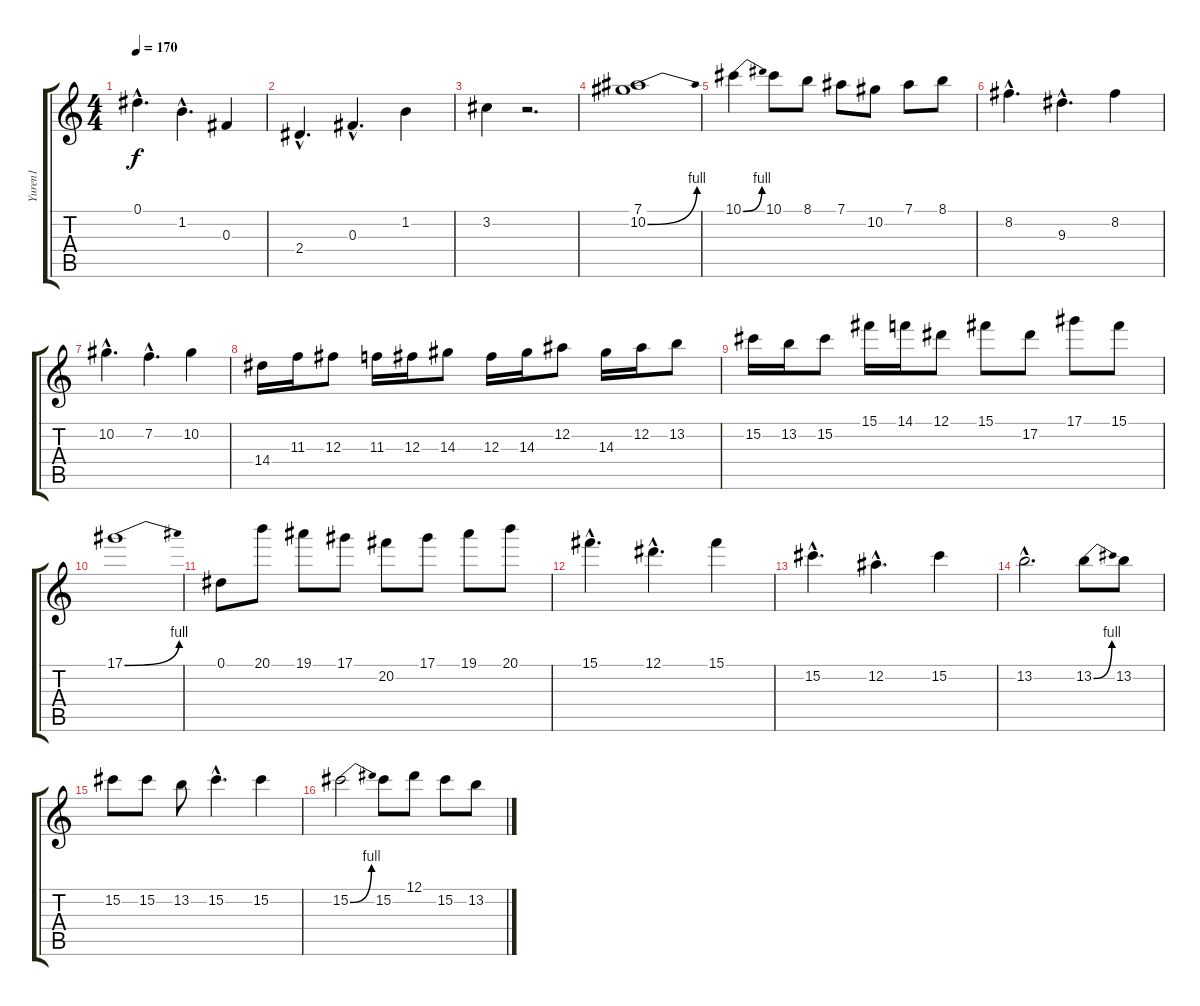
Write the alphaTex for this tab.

\track ("Yuren1" "Yuren1") {instrument distortionguitar}
\staff {score tabs}
\tuning (Eb4 Bb3 Gb3 Db3 Ab2 Eb2) {hide}
\ts (4 4)
\tempo 170
\clef g2
\ks c
0.1{hac}.4{d dy f} 1.2{hac}.4{d} 0.3.4 |
2.4{hac}.4{d} 0.3{hac}.4{d} 1.2.4 |
3.2.4 r.2{d} |
(7.1 10.2{be (bend 0 0 60 4)}).1 |
10.1{be (bend 0 0 60 4)}.4 10.1.8 8.1.8 7.1.8 10.2.8 7.1.8 8.1.8 |
8.2{hac}.4{d} 9.3{hac}.4{d} 8.2.4 |
10.2{hac}.4{d} 7.2{hac}.4{d} 10.2.4 |
14.4.16 11.3.16 12.3.8 11.3.16 12.3.16 14.3.8 12.3.16 14.3.16 12.2.8 14.3.16 12.2.16 13.2.8 |
15.2.16 13.2.16 15.2.8 15.1.16 14.1.16 12.1.8 15.1.8 17.2.8 17.1.8 15.1.8 |
17.1{be (bend 0 0 60 4)}.1 |
0.1.8 20.1.8 19.1.8 17.1.8 20.2.8 17.1.8 19.1.8 20.1.8 |
15.1{hac}.4{d} 12.1{hac}.4{d} 15.1.4 |
15.2{hac}.4{d} 12.2{hac}.4{d} 15.2.4 |
13.2{hac}.2{d} 13.2{be (bend 0 0 60 4)}.8 13.2.8 |
15.2.8 15.2.8 13.2.8 15.2{hac}.4{d} 15.2.4 |
15.2{be (bend 0 0 60 4)}.2 15.2.8 12.1.8 15.2.8 13.2.8
